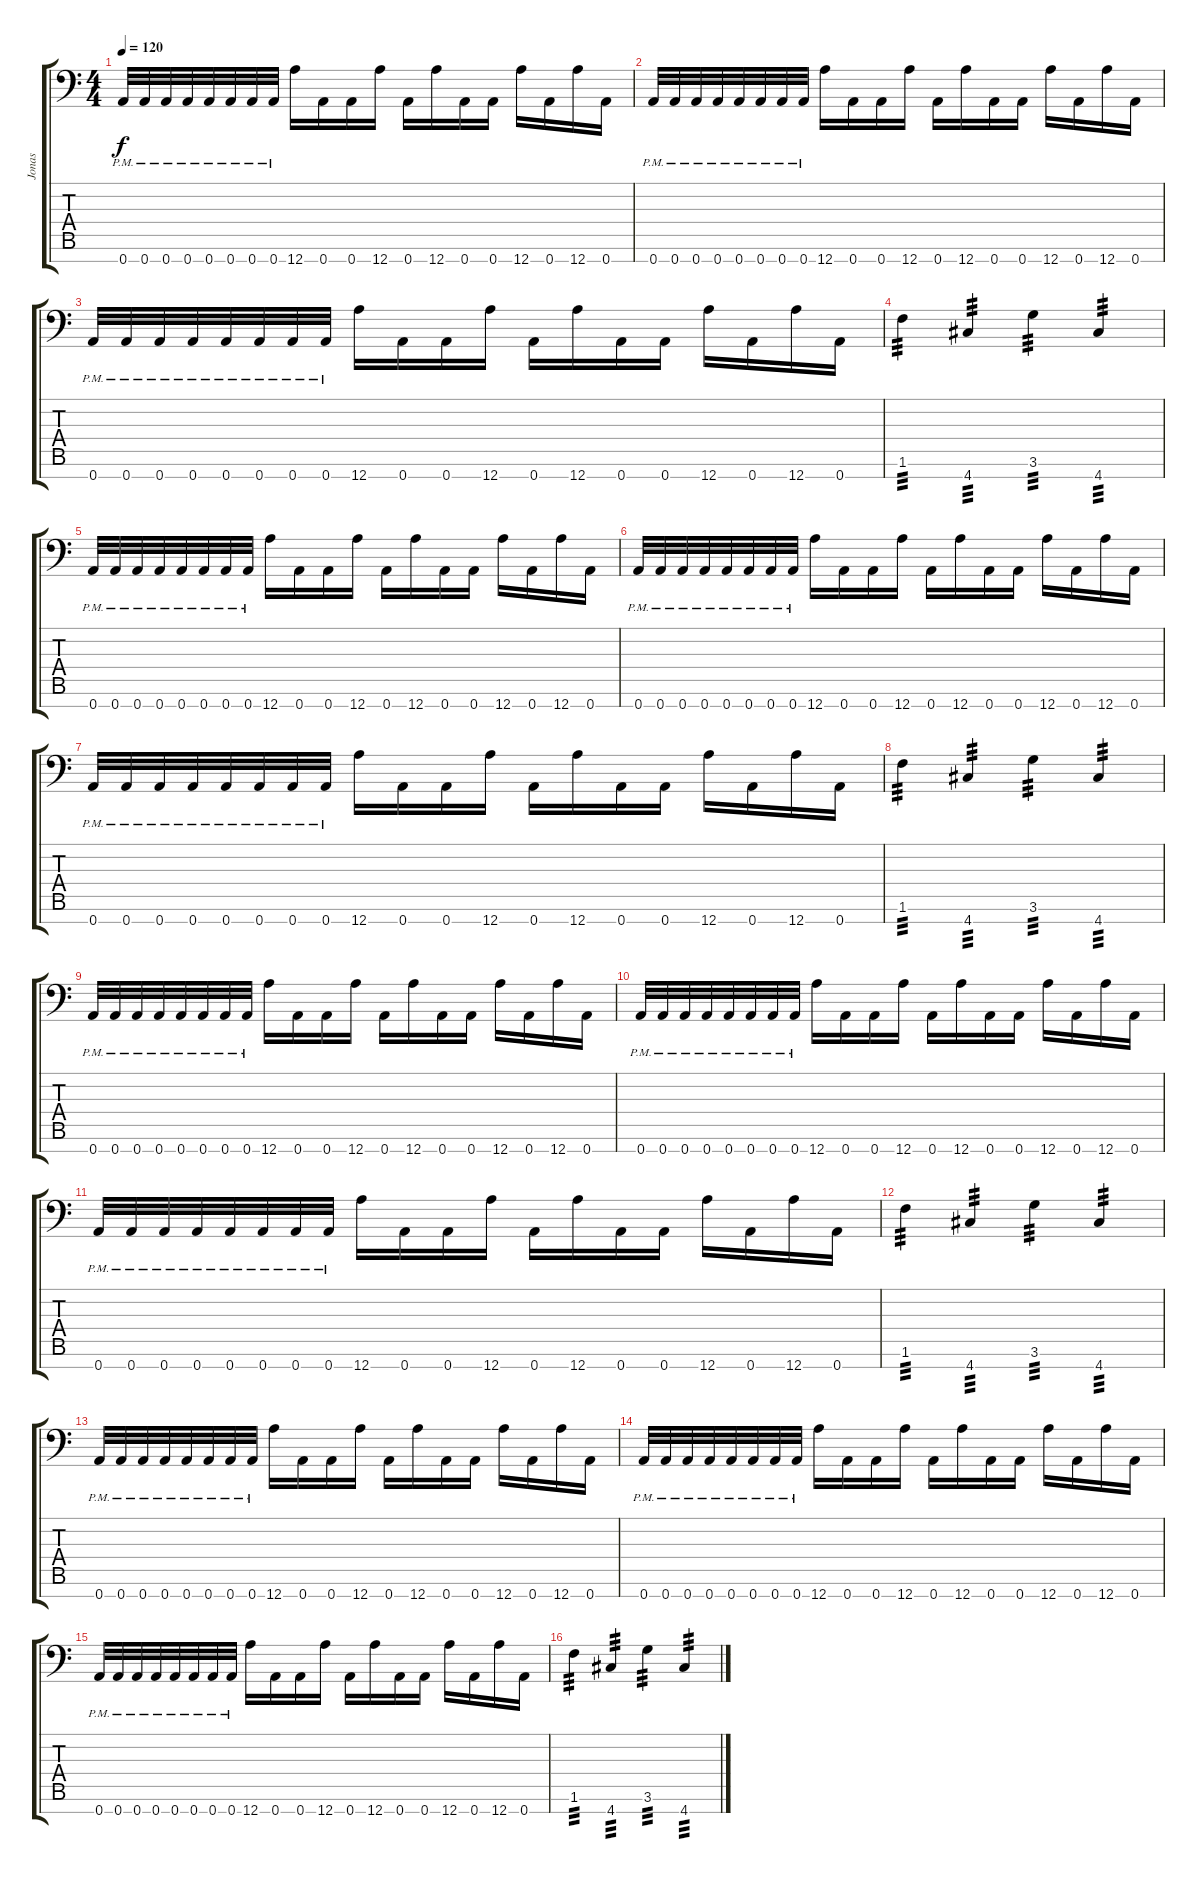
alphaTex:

\track ("Jonas" "Jonas") {instrument distortionguitar}
\staff {score tabs}
\tuning (E4 B3 G3 D3 A2 E2 A1) {hide}
\ts (4 4)
\tempo 120
\clef f4
\ks c
0.7{pm}.32{dy f} 0.7{pm}.32 0.7{pm}.32 0.7{pm}.32 0.7{pm}.32 0.7{pm}.32 0.7{pm}.32 0.7{pm}.32 12.7.16 0.7.16 0.7.16 12.7.16 0.7.16 12.7.16 0.7.16 0.7.16 12.7.16 0.7.16 12.7.16 0.7.16 |
0.7{pm}.32 0.7{pm}.32 0.7{pm}.32 0.7{pm}.32 0.7{pm}.32 0.7{pm}.32 0.7{pm}.32 0.7{pm}.32 12.7.16 0.7.16 0.7.16 12.7.16 0.7.16 12.7.16 0.7.16 0.7.16 12.7.16 0.7.16 12.7.16 0.7.16 |
0.7{pm}.32 0.7{pm}.32 0.7{pm}.32 0.7{pm}.32 0.7{pm}.32 0.7{pm}.32 0.7{pm}.32 0.7{pm}.32 12.7.16 0.7.16 0.7.16 12.7.16 0.7.16 12.7.16 0.7.16 0.7.16 12.7.16 0.7.16 12.7.16 0.7.16 |
1.6.4{tp 3} 4.7.4{tp 3} 3.6.4{tp 3} 4.7.4{tp 3} |
0.7{pm}.32 0.7{pm}.32 0.7{pm}.32 0.7{pm}.32 0.7{pm}.32 0.7{pm}.32 0.7{pm}.32 0.7{pm}.32 12.7.16 0.7.16 0.7.16 12.7.16 0.7.16 12.7.16 0.7.16 0.7.16 12.7.16 0.7.16 12.7.16 0.7.16 |
0.7{pm}.32 0.7{pm}.32 0.7{pm}.32 0.7{pm}.32 0.7{pm}.32 0.7{pm}.32 0.7{pm}.32 0.7{pm}.32 12.7.16 0.7.16 0.7.16 12.7.16 0.7.16 12.7.16 0.7.16 0.7.16 12.7.16 0.7.16 12.7.16 0.7.16 |
0.7{pm}.32 0.7{pm}.32 0.7{pm}.32 0.7{pm}.32 0.7{pm}.32 0.7{pm}.32 0.7{pm}.32 0.7{pm}.32 12.7.16 0.7.16 0.7.16 12.7.16 0.7.16 12.7.16 0.7.16 0.7.16 12.7.16 0.7.16 12.7.16 0.7.16 |
1.6.4{tp 3} 4.7.4{tp 3} 3.6.4{tp 3} 4.7.4{tp 3} |
0.7{pm}.32 0.7{pm}.32 0.7{pm}.32 0.7{pm}.32 0.7{pm}.32 0.7{pm}.32 0.7{pm}.32 0.7{pm}.32 12.7.16 0.7.16 0.7.16 12.7.16 0.7.16 12.7.16 0.7.16 0.7.16 12.7.16 0.7.16 12.7.16 0.7.16 |
0.7{pm}.32 0.7{pm}.32 0.7{pm}.32 0.7{pm}.32 0.7{pm}.32 0.7{pm}.32 0.7{pm}.32 0.7{pm}.32 12.7.16 0.7.16 0.7.16 12.7.16 0.7.16 12.7.16 0.7.16 0.7.16 12.7.16 0.7.16 12.7.16 0.7.16 |
0.7{pm}.32 0.7{pm}.32 0.7{pm}.32 0.7{pm}.32 0.7{pm}.32 0.7{pm}.32 0.7{pm}.32 0.7{pm}.32 12.7.16 0.7.16 0.7.16 12.7.16 0.7.16 12.7.16 0.7.16 0.7.16 12.7.16 0.7.16 12.7.16 0.7.16 |
1.6.4{tp 3} 4.7.4{tp 3} 3.6.4{tp 3} 4.7.4{tp 3} |
0.7{pm}.32 0.7{pm}.32 0.7{pm}.32 0.7{pm}.32 0.7{pm}.32 0.7{pm}.32 0.7{pm}.32 0.7{pm}.32 12.7.16 0.7.16 0.7.16 12.7.16 0.7.16 12.7.16 0.7.16 0.7.16 12.7.16 0.7.16 12.7.16 0.7.16 |
0.7{pm}.32 0.7{pm}.32 0.7{pm}.32 0.7{pm}.32 0.7{pm}.32 0.7{pm}.32 0.7{pm}.32 0.7{pm}.32 12.7.16 0.7.16 0.7.16 12.7.16 0.7.16 12.7.16 0.7.16 0.7.16 12.7.16 0.7.16 12.7.16 0.7.16 |
0.7{pm}.32 0.7{pm}.32 0.7{pm}.32 0.7{pm}.32 0.7{pm}.32 0.7{pm}.32 0.7{pm}.32 0.7{pm}.32 12.7.16 0.7.16 0.7.16 12.7.16 0.7.16 12.7.16 0.7.16 0.7.16 12.7.16 0.7.16 12.7.16 0.7.16 |
1.6.4{tp 3} 4.7.4{tp 3} 3.6.4{tp 3} 4.7.4{tp 3}
